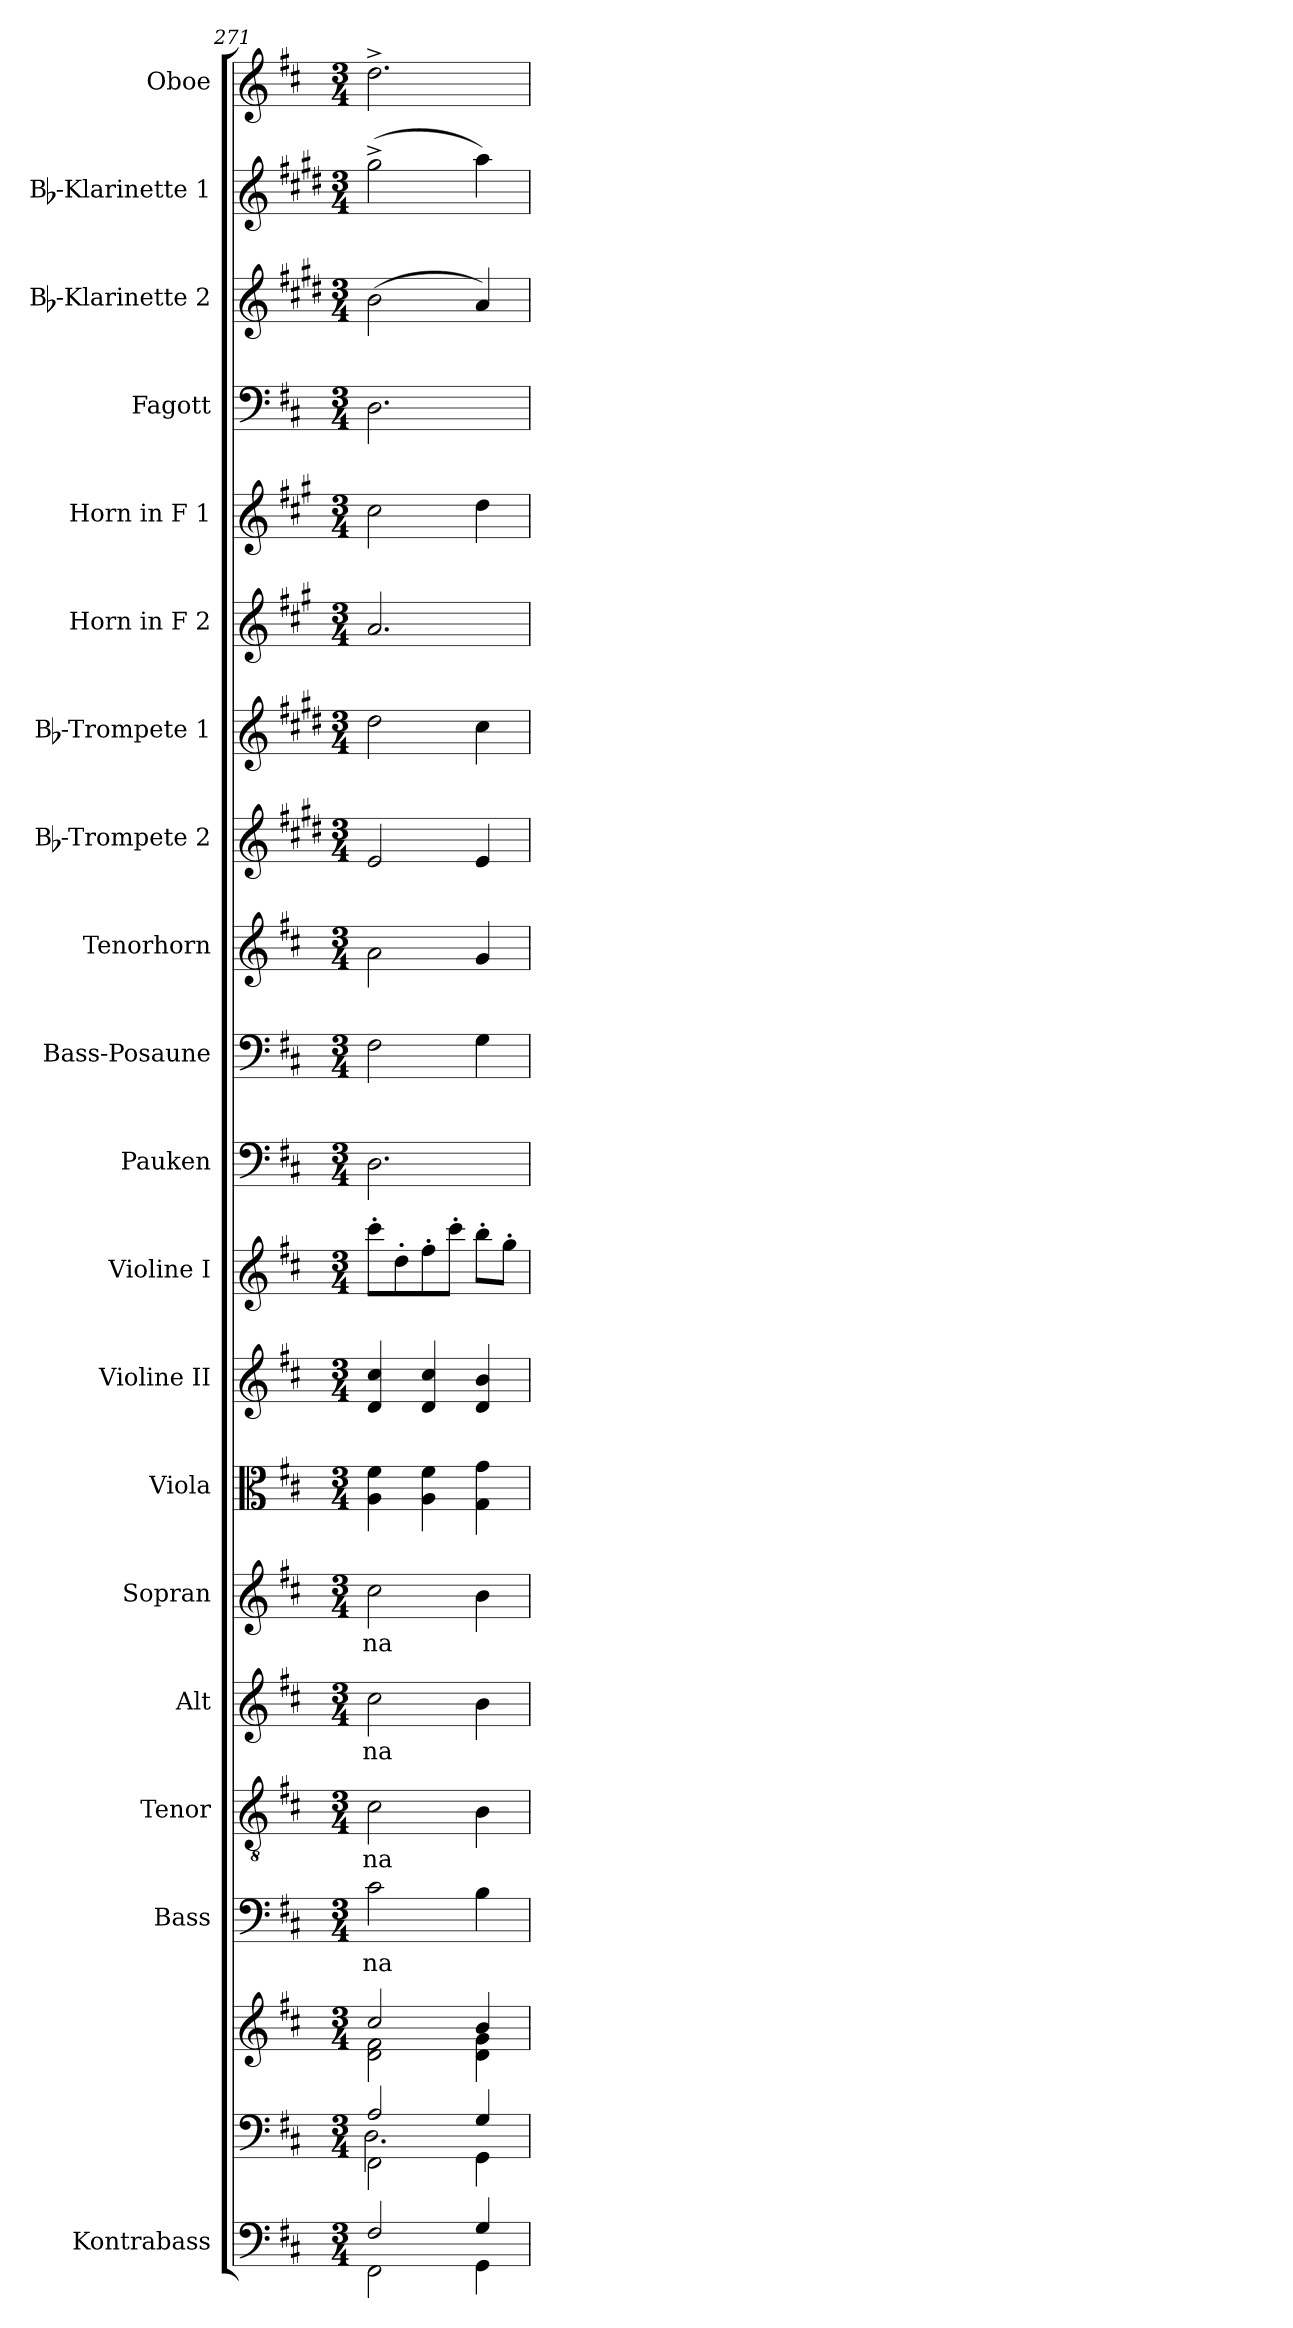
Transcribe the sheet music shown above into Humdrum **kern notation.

**kern	**kern	**kern	**kern	**text	**kern	**text	**kern	**text	**kern	**text	**kern	**kern	**kern	**kern	**kern	**kern	**kern	**kern	**kern	**kern	**kern	**kern	**kern	**kern
*part20	*part19	*part19	*part18	*part18	*part17	*part17	*part16	*part16	*part15	*part15	*part14	*part13	*part12	*part11	*part10	*part9	*part8	*part7	*part6	*part5	*part4	*part3	*part2	*part1
*staff21	*staff20	*staff19	*staff18	*staff18	*staff17	*staff17	*staff16	*staff16	*staff15	*staff15	*staff14	*staff13	*staff12	*staff11	*staff10	*staff9	*staff8	*staff7	*staff6	*staff5	*staff4	*staff3	*staff2	*staff1
*I"Kontrabass	*	*	*I"Bass	*	*I"Tenor	*	*I"Alt	*	*I"Sopran	*	*I"Viola	*I"Violine II	*I"Violine I	*I"Pauken	*I"Bass-Posaune	*I"Tenorhorn	*I"Bb-Trompete 2	*I"Bb-Trompete 1	*I"Horn in F 2	*I"Horn in F 1	*I"Fagott	*I"Bb-Klarinette 2	*I"Bb-Klarinette 1	*I"Oboe
*I'Kb.	*	*	*I'B.	*	*I'T.	*	*I'A.	*	*I'S.	*	*I'Vla.	*I'Vl. II	*I'Vl. I	*I'Pk.	*I'B. Pos.	*I'T. Hrn.	*I'Bb Trp. 2	*I'Bb Trp. 1	*	*	*I'Fg.	*I'Bb Kl. 2	*I'Bb Kl. 1	*I'Ob.
*clefF4	*clefF4	*clefG2	*clefF4	*	*clefGv2	*	*clefG2	*	*clefG2	*	*clefC3	*clefG2	*clefG2	*clefF4	*clefF4	*clefG2	*clefG2	*clefG2	*clefG2	*clefG2	*clefF4	*clefG2	*clefG2	*clefG2
*ITrd7c12	*	*	*	*	*	*	*	*	*	*	*	*	*	*	*	*ITrd8c14	*ITrd1c2	*ITrd1c2	*ITrd4c7	*ITrd4c7	*	*ITrd1c2	*ITrd1c2	*
*k[f#c#]	*k[f#c#]	*k[f#c#]	*k[f#c#]	*	*k[f#c#]	*	*k[f#c#]	*	*k[f#c#]	*	*k[f#c#]	*k[f#c#]	*k[f#c#]	*k[f#c#]	*k[f#c#]	*k[f#c#]	*k[f#c#]	*k[f#c#]	*k[f#c#]	*k[f#c#]	*k[f#c#]	*k[f#c#]	*k[f#c#]	*k[f#c#]
*D:	*D:	*D:	*D:	*	*D:	*	*D:	*	*D:	*	*D:	*D:	*D:	*D:	*D:	*D:	*D:	*D:	*D:	*D:	*D:	*D:	*D:	*D:
*M3/4	*M3/4	*M3/4	*M3/4	*	*M3/4	*	*M3/4	*	*M3/4	*	*M3/4	*M3/4	*M3/4	*M3/4	*M3/4	*M3/4	*M3/4	*M3/4	*M3/4	*M3/4	*M3/4	*M3/4	*M3/4	*M3/4
=271	=271	=271	=271	=271	=271	=271	=271	=271	=271	=271	=271	=271	=271	=271	=271	=271	=271	=271	=271	=271	=271	=271	=271	=271
*^	*^	*^	*	*	*	*	*	*	*	*	*	*	*	*	*	*	*	*	*	*	*	*	*	*
*	*	*	*^	*	*	*	*	*	*	*	*	*	*	*	*	*	*	*	*	*	*	*	*	*	*	*	*
!	!	!	!	!	!	!	!	!LO:LY:b	!	!LO:LY:b	!	!LO:LY:b	!	!LO:LY:b	!	!	!	!	!	!	!	!	!	!	!	!	!	!
2FF#/	2FFF#\	2A/	2FF#\	2.D\	2cc#/	2d\ 2f#\	2c#\	-na	2c#\	-na	2cc#\	-na	2cc#\	-na	4A\ 4f#\	4d/ 4cc#/	8ccc#'>\L	2.D\	2F#\	2A\	2d/	2cc#\	2.d/	2f#\	2.D\	(>2a\	(>2ff#^>\	2.dd^>\
.	.	.	.	.	.	.	.	.	.	.	.	.	.	.	.	.	8dd'>\	.	.	.	.	.	.	.	.	.	.	.
.	.	.	.	.	.	.	.	.	.	.	.	.	.	.	4A\ 4f#\	4d/ 4cc#/	8ff#'>\	.	.	.	.	.	.	.	.	.	.	.
.	.	.	.	.	.	.	.	.	.	.	.	.	.	.	.	.	8ccc#'>\J	.	.	.	.	.	.	.	.	.	.	.
4GG/	4GGG\	4G/	4GG\	.	4b/	4d\ 4g\	4B\	.	4B\	.	4b\	.	4b\	.	4G\ 4g\	4d/ 4b/	8bb'>\L	.	4G\	4G/	4d/	4b\	.	4g\	.	4g/)	4gg\)	.
.	.	.	.	.	.	.	.	.	.	.	.	.	.	.	.	.	8gg'>\J	.	.	.	.	.	.	.	.	.	.	.
*v	*v	*	*	*	*	*	*	*	*	*	*	*	*	*	*	*	*	*	*	*	*	*	*	*	*	*	*	*
*	*v	*v	*v	*	*	*	*	*	*	*	*	*	*	*	*	*	*	*	*	*	*	*	*	*	*	*	*
*	*	*v	*v	*	*	*	*	*	*	*	*	*	*	*	*	*	*	*	*	*	*	*	*	*	*
=	=	=	=	=	=	=	=	=	=	=	=	=	=	=	=	=	=	=	=	=	=	=	=	=
*-	*-	*-	*-	*-	*-	*-	*-	*-	*-	*-	*-	*-	*-	*-	*-	*-	*-	*-	*-	*-	*-	*-	*-	*-
